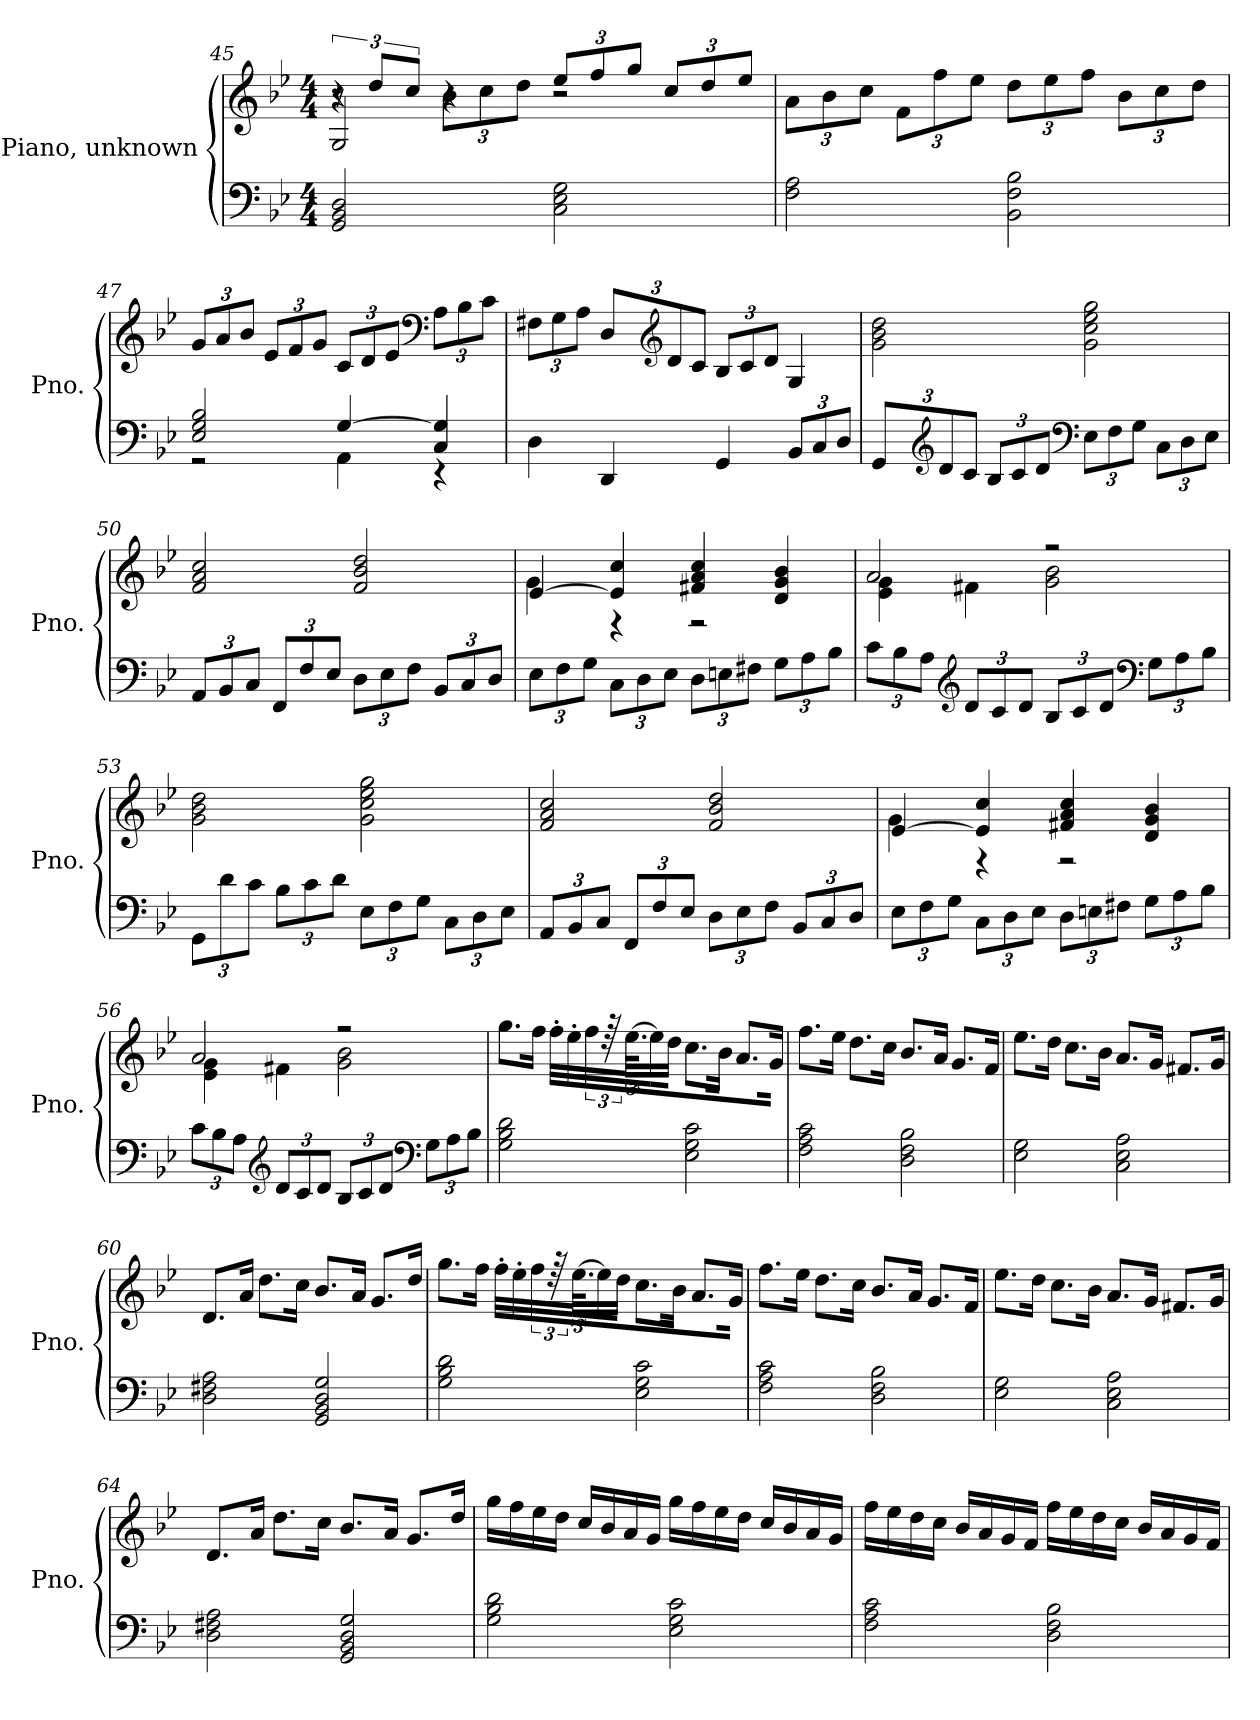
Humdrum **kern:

**kern	**kern
*part1	*part1
*staff2	*staff1
*I"Piano, unknown	*
*I'Pno.	*
!!LO:LB:g=z
*clefF4	*clefG2
*k[b-e-]	*k[b-e-]
*M4/4	*M4/4
=45	=45
*	*^
*	*	*^
2GG/ 2BB-/ 2D/	12r	4r	2G/
.	12dd/L	.	.
.	12cc/J	.	.
*	*	*Xbrackettup	*
.	4r	12b-\L	.
.	.	12cc\	.
.	.	12dd\J	.
2C\ 2E-\ 2G\	12ee-/L	2r	2r
.	12ff/	.	.
.	12gg/J	.	.
.	12cc/L	.	.
.	12dd/	.	.
.	12ee-/J	.	.
*	*v	*v	*v
=46	=46
2F\ 2A\	12a\L
.	12b-\
.	12cc\J
.	12f\L
.	12ff\
.	12ee-\J
2BB-\ 2F\ 2B-\	12dd\L
.	12ee-\
.	12ff\J
.	12b-\L
.	12cc\
.	12dd\J
=47	=47
*^	*
2E-/ 2G/ 2B-/	2r	12g/L
.	.	12a/
.	.	12b-/J
.	.	12e-/L
.	.	12f/
.	.	12g/J
[4G/	4AA\	12c/L
.	.	12d/
.	.	12e-/J
*	*	*clefF4
4C/ 4G/]	4r	12A\L
.	.	12B-\
.	.	12c\J
*v	*v	*
!!LO:LB:g=z
=48	=48
4D\	12F#X\L
.	12G\
.	12A\J
4DD/	12D/L
*	*clefG2
.	12d/
.	12c/J
4GG/	12B-/L
.	12c/
.	12d/J
*Xbrackettup	*
12BB-/L	4G/
12C/	.
12D/J	.
=49	=49
12GG/L	2g\ 2b-\ 2dd\
*clefG2	*
12d/	.
12c/J	.
12B-/L	.
12c/	.
12d/J	.
*clefF4	*
12E-\L	2g\ 2cc\ 2ee-\ 2gg\
12F\	.
12G\J	.
12C\L	.
12D\	.
12E-\J	.
=50	=50
12AA/L	2f/ 2a/ 2cc/
12BB-/	.
12C/J	.
12FF/L	.
12F/	.
12E-/J	.
12D\L	2f/ 2b-/ 2dd/
12E-\	.
12F\J	.
12BB-/L	.
12C/	.
12D/J	.
!!LO:LB:g=z
=51	=51
*	*^
12E-\L	[4e-/	4g\
12F\	.	.
12G\J	.	.
12C\L	4e-/] 4cc/	4r
12D\	.	.
12E-\J	.	.
12D\L	4f#X/ 4a/ 4cc/	2r
12En\	.	.
12F#X\J	.	.
12G\L	4d/ 4g/ 4b-/	.
12A\	.	.
12B-\J	.	.
=52	=52	=52
12c\L	2a/	4e-\ 4g\
12B-\	.	.
12A\J	.	.
*clefG2	*	*
12d/L	.	4f#X\
12c/	.	.
12d/J	.	.
12B-/L	2r	2g\ 2b-\
12c/	.	.
12d/J	.	.
*clefF4	*	*
12G\L	.	.
12A\	.	.
12B-\J	.	.
*	*v	*v
=53	=53
12GG\L	2g\ 2b-\ 2dd\
12d\	.
12c\J	.
12B-\L	.
12c\	.
12d\J	.
12E-\L	2g\ 2cc\ 2ee-\ 2gg\
12F\	.
12G\J	.
12C\L	.
12D\	.
12E-\J	.
!!LO:LB:g=z
=54	=54
12AA/L	2f/ 2a/ 2cc/
12BB-/	.
12C/J	.
12FF/L	.
12F/	.
12E-/J	.
12D\L	2f/ 2b-/ 2dd/
12E-\	.
12F\J	.
12BB-/L	.
12C/	.
12D/J	.
=55	=55
*	*^
12E-\L	[4e-/	4g\
12F\	.	.
12G\J	.	.
12C\L	4e-/] 4cc/	4r
12D\	.	.
12E-\J	.	.
12D\L	4f#X/ 4a/ 4cc/	2r
12En\	.	.
12F#X\J	.	.
12G\L	4d/ 4g/ 4b-/	.
12A\	.	.
12B-\J	.	.
=56	=56	=56
12c\L	2a/	4e-\ 4g\
12B-\	.	.
12A\J	.	.
*clefG2	*	*
12d/L	.	4f#X\
12c/	.	.
12d/J	.	.
12B-/L	2r	2g\ 2b-\
12c/	.	.
12d/J	.	.
*clefF4	*	*
12G\L	.	.
12A\	.	.
12B-\J	.	.
*	*v	*v
!!LO:PB:g=z
=57	=57
2G\ 2B-\ 2d\	8.gg\L
.	16ff\Jk
.	32ff'\LLL
.	32ee-'\
*	*brackettup
.	48ff\JJJ
.	96r
.	[48.ee-\KLL
.	16ee-\]
.	16dd\JJ
2E-\ 2G\ 2c\	8.cc\L
.	16b-\Jk
.	8.a/L
.	16g/Jk
=58	=58
2F\ 2A\ 2c\	8.ff\L
.	16ee-\Jk
.	8.dd\L
.	16cc\Jk
2D\ 2F\ 2B-\	8.b-/L
.	16a/Jk
.	8.g/L
.	16f/Jk
=59	=59
2E-\ 2G\	8.ee-\L
.	16dd\Jk
.	8.cc\L
.	16b-\Jk
2C\ 2E-\ 2A\	8.a/L
.	16g/Jk
.	8.f#X/L
.	16g/Jk
!!LO:LB:g=z
=60	=60
2D\ 2F#X\ 2A\	8.d/L
.	16a/Jk
.	8.dd\L
.	16cc\Jk
2GG/ 2BB-/ 2D/ 2G/	8.b-/L
.	16a/Jk
.	8.g/L
.	16dd/Jk
=61	=61
2G\ 2B-\ 2d\	8.gg\L
.	16ff\Jk
.	32ff'\LLL
.	32ee-'\
.	48ff\JJJ
.	96r
.	[48.ee-\KLL
.	16ee-\]
.	16dd\JJ
2E-\ 2G\ 2c\	8.cc\L
.	16b-\Jk
.	8.a/L
.	16g/Jk
=62	=62
2F\ 2A\ 2c\	8.ff\L
.	16ee-\Jk
.	8.dd\L
.	16cc\Jk
2D\ 2F\ 2B-\	8.b-/L
.	16a/Jk
.	8.g/L
.	16f/Jk
!!LO:LB:g=z
=63	=63
2E-\ 2G\	8.ee-\L
.	16dd\Jk
.	8.cc\L
.	16b-\Jk
2C\ 2E-\ 2A\	8.a/L
.	16g/Jk
.	8.f#X/L
.	16g/Jk
=64	=64
2D\ 2F#X\ 2A\	8.d/L
.	16a/Jk
.	8.dd\L
.	16cc\Jk
2GG/ 2BB-/ 2D/ 2G/	8.b-/L
.	16a/Jk
.	8.g/L
.	16dd/Jk
=65	=65
2G\ 2B-\ 2d\	16gg\LL
.	16ff\
.	16ee-\
.	16dd\JJ
.	16cc/LL
.	16b-/
.	16a/
.	16g/JJ
2E-\ 2G\ 2c\	16gg\LL
.	16ff\
.	16ee-\
.	16dd\JJ
.	16cc/LL
.	16b-/
.	16a/
.	16g/JJ
!!LO:LB:g=z
=66	=66
2F\ 2A\ 2c\	16ff\LL
.	16ee-\
.	16dd\
.	16cc\JJ
.	16b-/LL
.	16a/
.	16g/
.	16f/JJ
2D\ 2F\ 2B-\	16ff\LL
.	16ee-\
.	16dd\
.	16cc\JJ
.	16b-/LL
.	16a/
.	16g/
.	16f/JJ
=	=
*-	*-
